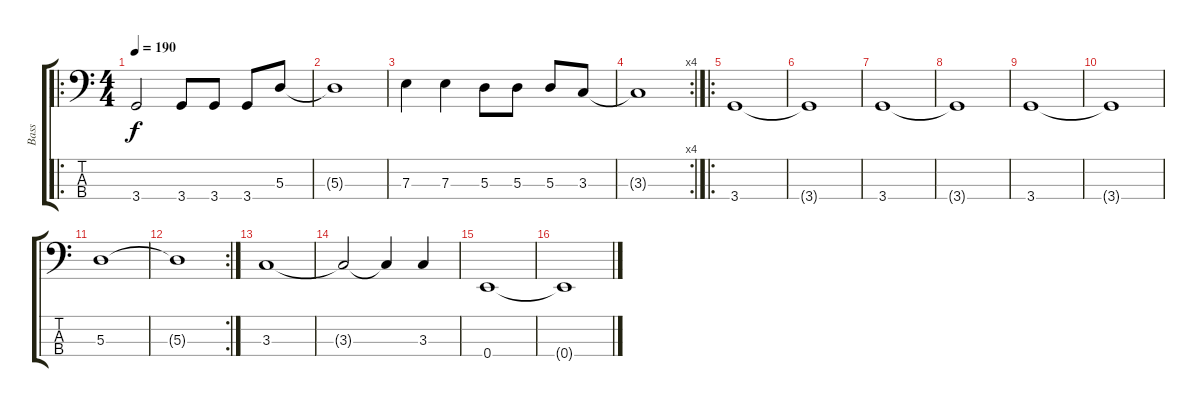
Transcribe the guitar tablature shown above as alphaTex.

\track ("Bass" "Bass") {instrument fretlessbass}
\staff {score tabs}
\tuning (G2 D2 A1 E1) {hide}
\ro
\ts (4 4)
\tempo 190
\clef f4
\ks c
3.4.2{dy f instrument fretlessbass} 3.4.8 3.4.8 3.4.8 5.3.8 |
5.3{t}.1 |
7.3.4 7.3.4 5.3.8 5.3.8 5.3.8 3.3.8 |
\rc 4
3.3{t}.1 |
\ro
3.4.1 |
3.4{t}.1 |
3.4.1 |
3.4{t}.1 |
3.4.1 |
3.4{t}.1 |
5.3.1 |
\rc 2
5.3{t}.1 |
3.3.1 |
3.3{t}.2 3.3{t}.4 3.3.4 |
0.4.1 |
0.4{t}.1
